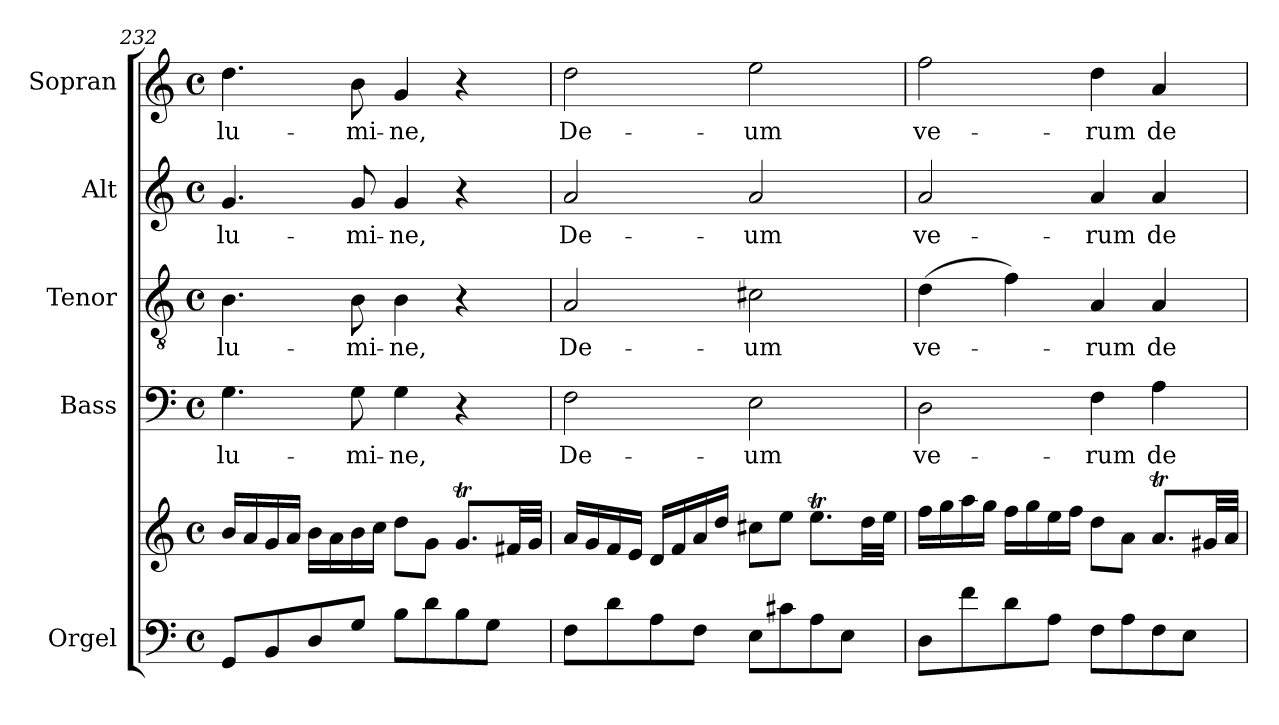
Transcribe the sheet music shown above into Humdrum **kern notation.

**kern	**kern	**kern	**text	**kern	**text	**kern	**text	**kern	**text
*part5	*part5	*part4	*part4	*part3	*part3	*part2	*part2	*part1	*part1
*staff6	*staff5	*staff4	*staff4	*staff3	*staff3	*staff2	*staff2	*staff1	*staff1
*I"Orgel	*	*I"Bass	*	*I"Tenor	*	*I"Alt	*	*I"Sopran	*
*I'Org.	*	*I'B.	*	*I'T.	*	*I'A.	*	*I'S.	*
*clefF4	*clefG2	*clefF4	*	*clefGv2	*	*clefG2	*	*clefG2	*
*k[]	*k[]	*k[]	*	*k[]	*	*k[]	*	*k[]	*
*C:	*C:	*C:	*	*C:	*	*C:	*	*C:	*
*M4/4	*M4/4	*M4/4	*	*M4/4	*	*M4/4	*	*M4/4	*
*met(c)	*met(c)	*met(c)	*	*met(c)	*	*met(c)	*	*met(c)	*
=232	=232	=232	=232	=232	=232	=232	=232	=232	=232
!	!	!	!LO:LY:b	!	!LO:LY:b	!	!LO:LY:b	!	!LO:LY:b
8GG/L	16b/LL	4.G\	lu-	4.B\	lu-	4.g/	lu-	4.dd\	lu-
.	16a/	.	.	.	.	.	.	.	.
8BB/	16g/	.	.	.	.	.	.	.	.
.	16a/JJ	.	.	.	.	.	.	.	.
8D/	16b\LL	.	.	.	.	.	.	.	.
.	16a\	.	.	.	.	.	.	.	.
!	!	!	!LO:LY:b	!	!LO:LY:b	!	!LO:LY:b	!	!LO:LY:b
8G/J	16b\	8G\	-mi-	8B\	-mi-	8g/	-mi-	8b\	-mi-
.	16cc\JJ	.	.	.	.	.	.	.	.
!	!	!	!LO:LY:b	!	!LO:LY:b	!	!LO:LY:b	!	!LO:LY:b
8B\L	8dd\L	4G\	-ne,	4B\	-ne,	4g/	-ne,	4g/	-ne,
8d\	8g\J	.	.	.	.	.	.	.	.
8B\	8.gT/L	4r	.	4r	.	4r	.	4r	.
8G\J	.	.	.	.	.	.	.	.	.
.	32f#X/LL	.	.	.	.	.	.	.	.
.	32g/JJJ	.	.	.	.	.	.	.	.
=233	=233	=233	=233	=233	=233	=233	=233	=233	=233
!	!	!	!LO:LY:b	!	!LO:LY:b	!	!LO:LY:b	!	!LO:LY:b
8F\L	16a/LL	2F\	De-	2A/	De-	2a/	De-	2dd\	De-
.	16g/	.	.	.	.	.	.	.	.
8d\	16f/	.	.	.	.	.	.	.	.
.	16e/JJ	.	.	.	.	.	.	.	.
8A\	16d/LL	.	.	.	.	.	.	.	.
.	16f/	.	.	.	.	.	.	.	.
8F\J	16a/	.	.	.	.	.	.	.	.
.	16dd/JJ	.	.	.	.	.	.	.	.
!	!	!	!LO:LY:b	!	!LO:LY:b	!	!LO:LY:b	!	!LO:LY:b
8E\L	8cc#X\L	2E\	-um	2c#X\	-um	2a/	-um	2ee\	-um
8c#X\	8ee\J	.	.	.	.	.	.	.	.
8A\	8.eet\L	.	.	.	.	.	.	.	.
8E\J	.	.	.	.	.	.	.	.	.
.	32dd\LL	.	.	.	.	.	.	.	.
.	32ee\JJJ	.	.	.	.	.	.	.	.
=234	=234	=234	=234	=234	=234	=234	=234	=234	=234
!	!	!	!LO:LY:b	!	!LO:LY:b	!	!LO:LY:b	!	!LO:LY:b
8D\L	16ff\LL	2D\	ve-	(>4d\	ve-	2a/	ve-	2ff\	ve-
.	16gg\	.	.	.	.	.	.	.	.
8f\	16aa\	.	.	.	.	.	.	.	.
.	16gg\JJ	.	.	.	.	.	.	.	.
8d\	16ff\LL	.	.	4f\)	.	.	.	.	.
.	16gg\	.	.	.	.	.	.	.	.
8A\J	16ee\	.	.	.	.	.	.	.	.
.	16ff\JJ	.	.	.	.	.	.	.	.
!	!	!	!LO:LY:b	!	!LO:LY:b	!	!LO:LY:b	!	!LO:LY:b
8F\L	8dd\L	4F\	-rum	4A/	-rum	4a/	-rum	4dd\	-rum
8A\	8a\J	.	.	.	.	.	.	.	.
!	!	!	!LO:LY:b	!	!LO:LY:b	!	!LO:LY:b	!	!LO:LY:b
8F\	8.aT/L	4A\	de	4A/	de	4a/	de	4a/	de
8E\J	.	.	.	.	.	.	.	.	.
.	32g#X/LL	.	.	.	.	.	.	.	.
.	32a/JJJ	.	.	.	.	.	.	.	.
=	=	=	=	=	=	=	=	=	=
*-	*-	*-	*-	*-	*-	*-	*-	*-	*-
